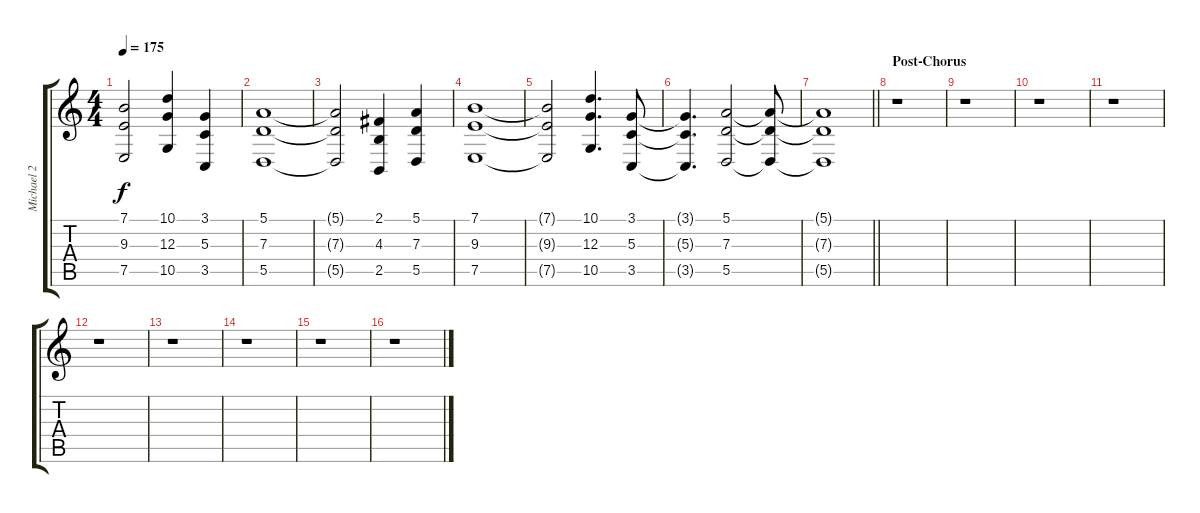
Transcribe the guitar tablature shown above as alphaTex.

\track ("Michael 2" "Michael 2") {instrument stringensemble1}
\staff {score tabs}
\tuning (E4 B3 G3 D3 A2 E2) {hide}
\ts (4 4)
\tempo 175
\clef g2
\ks c
(7.1{t} 9.3{t} 7.5{t}).2{dy f} (10.1 12.3 10.5).4 (3.1 5.3 3.5).4 |
(5.1 7.3 5.5).1 |
(5.1{t} 7.3{t} 5.5{t}).2 (2.1 4.3 2.5).4 (5.1 7.3 5.5).4 |
(7.1 9.3 7.5).1 |
(7.1{t} 9.3{t} 7.5{t}).2 (10.1 12.3 10.5).4{d} (3.1 5.3 3.5).8 |
(3.1{t} 5.3{t} 3.5{t}).4{d} (5.1 7.3 5.5).2 (5.1{t} 7.3{t} 5.5{t}).8 |
\barLineRight lightlight
(5.1{t} 7.3{t} 5.5{t}).1 |
\section ("" "Post-Chorus")
r.1 |
r.1 |
r.1 |
r.1 |
r.1 |
r.1 |
r.1 |
r.1 |
r.1
